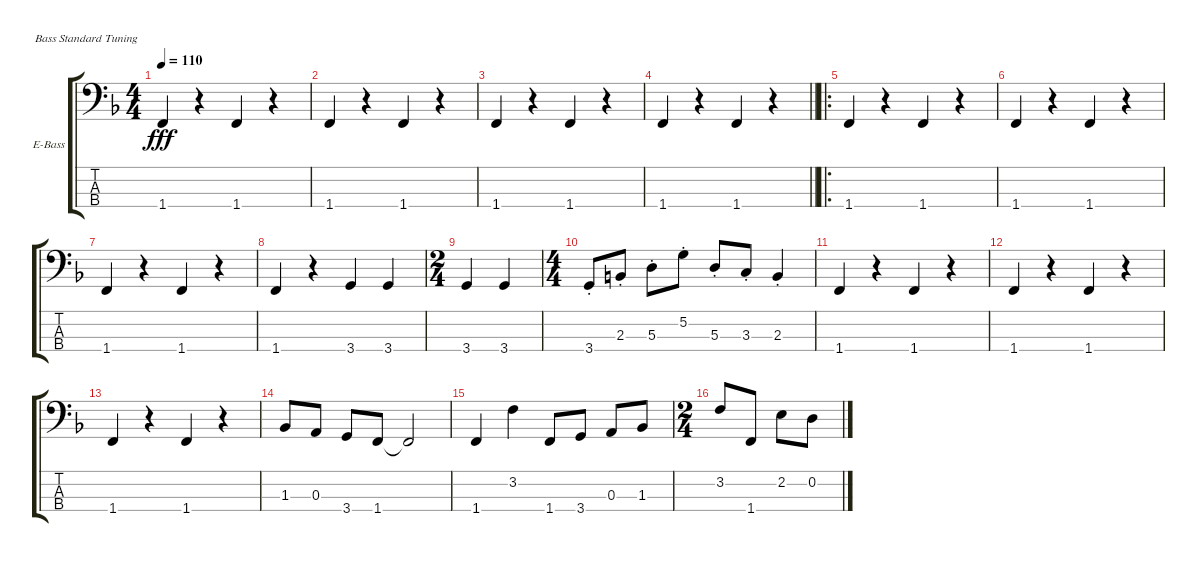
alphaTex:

\defaultSystemsLayout 4
\bracketExtendMode groupsimilarinstruments
\firstSystemTrackNameOrientation horizontal
\otherSystemsTrackNameOrientation horizontal
\track ("Electric Bass" "E-Bass") {instrument electricbassfinger}
\staff {score tabs}
\tuning (G2 D2 A1 E1)
\ts (4 4)
\tempo 110
\clef f4
\ks f
1.4.4{dy fff instrument electricbassfinger} r.4 1.4.4 r.4 |
1.4.4 r.4 1.4.4 r.4 |
1.4.4 r.4 1.4.4 r.4 |
\barLineRight lightlight
1.4.4 r.4 1.4.4 r.4 |
\ro
1.4.4 r.4 1.4.4 r.4 |
1.4.4 r.4 1.4.4 r.4 |
1.4.4 r.4 1.4.4 r.4 |
1.4.4 r.4 3.4.4 3.4.4 |
\ts (2 4)
3.4.4 3.4.4 |
\ts (4 4)
3.4{st}.8 2.3{st}.8 5.3{st}.8 5.2{st}.8 5.3{st}.8 3.3{st}.8 2.3{st}.4 |
1.4.4 r.4 1.4.4 r.4 |
1.4.4 r.4 1.4.4 r.4 |
1.4.4 r.4 1.4.4 r.4 |
1.3.8 0.3.8 3.4.8 1.4.8 1.4{t}.2 |
1.4.4 3.2.4 1.4.8 3.4.8 0.3.8 1.3.8 |
\ts (2 4)
3.2.8 1.4.8 2.2.8 0.2.8
